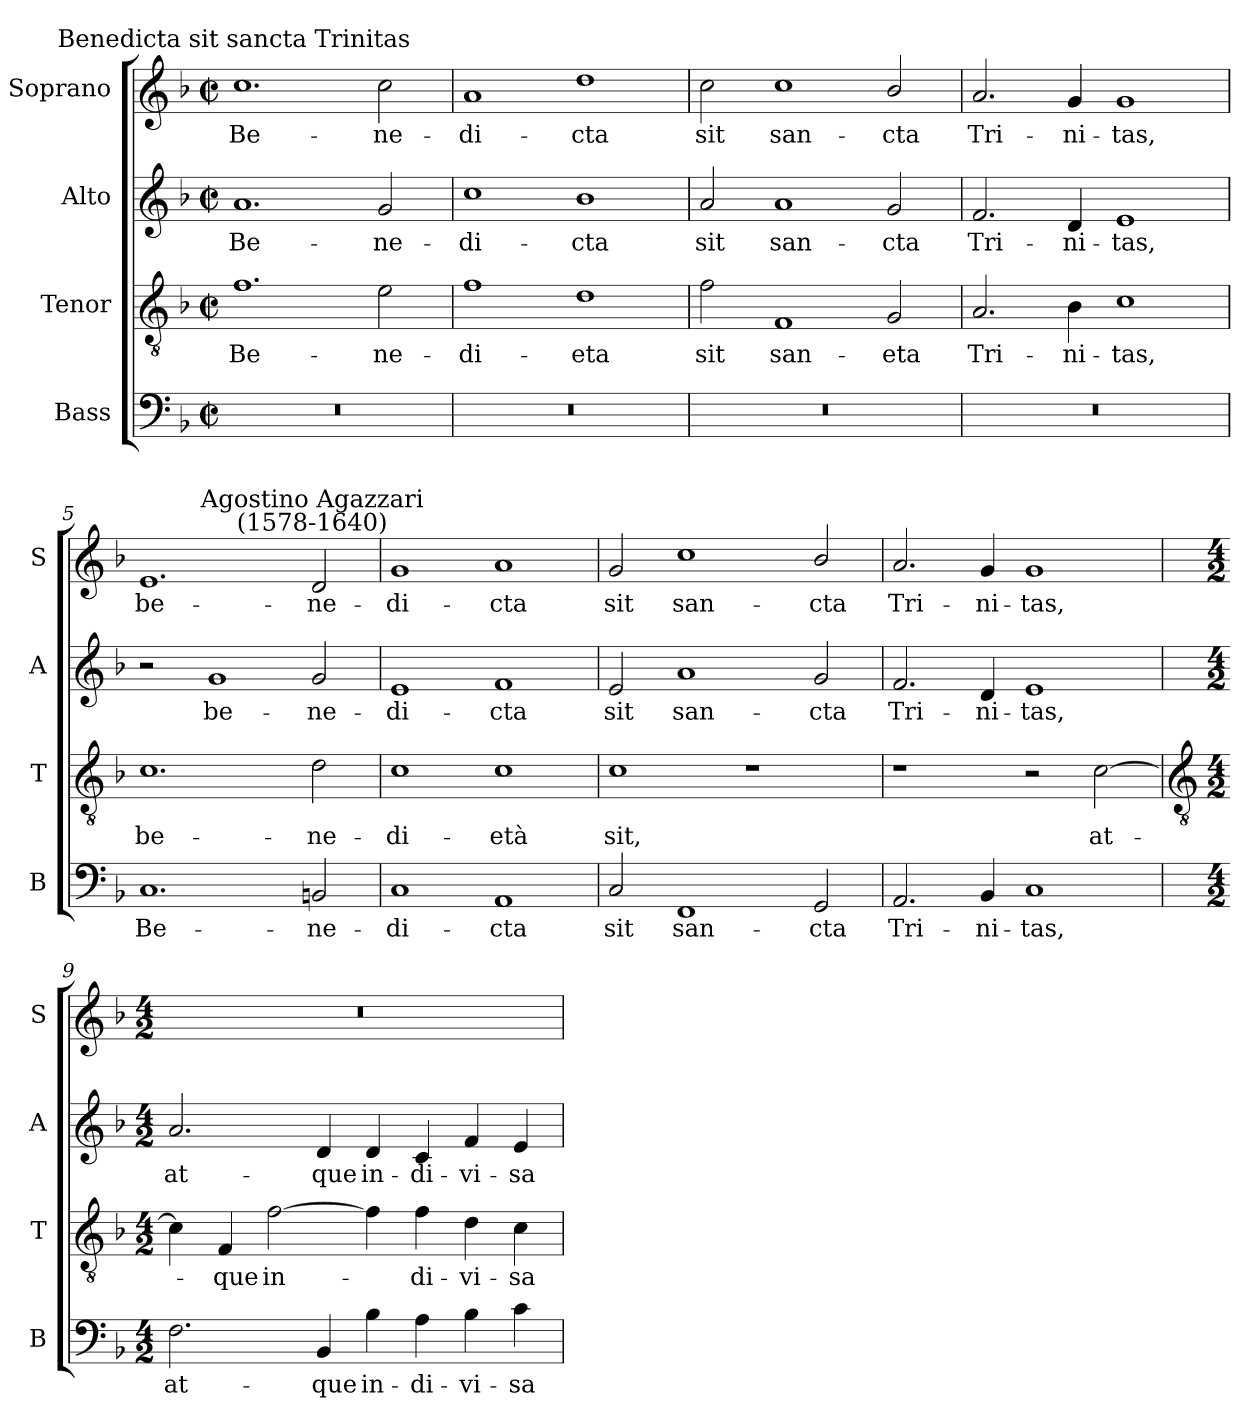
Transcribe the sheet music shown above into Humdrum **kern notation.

**kern	**text	**kern	**text	**kern	**text	**kern	**text
*part4	*part4	*part3	*part3	*part2	*part2	*part1	*part1
*staff4	*staff4	*staff3	*staff3	*staff2	*staff2	*staff1	*staff1
*I"Bass	*	*I"Tenor	*	*I"Alto	*	*I"Soprano	*
*I'B	*	*I'T	*	*I'A	*	*I'S	*
*clefF4	*	*clefGv2	*	*clefG2	*	*clefG2	*
*k[b-]	*	*k[b-]	*	*k[b-]	*	*k[b-]	*
*F:	*	*F:	*	*F:	*	*F:	*
*M4/2	*	*M4/2	*	*M4/2	*	*M4/2	*
*met(c|)	*	*met(c|)	*	*met(c|)	*	*met(c|)	*
=1	=1	=1	=1	=1	=1	=1	=1
!	!	!	!	!	!	!LO:TX:a:cj:t=Benedicta sit sancta Trinitas	!
!	!	!	!LO:LY:b	!	!LO:LY:b	!	!LO:LY:b
0r	.	1.f	Be-	1.a	Be-	1.cc	Be-
!	!	!	!LO:LY:b	!	!LO:LY:b	!	!LO:LY:b
.	.	2e	-ne-	2g	-ne-	2cc	-ne-
=2	=2	=2	=2	=2	=2	=2	=2
!	!	!	!LO:LY:b	!	!LO:LY:b	!	!LO:LY:b
0r	.	1f	-di-	1cc	-di-	1a	-di-
!	!	!	!LO:LY:b	!	!LO:LY:b	!	!LO:LY:b
.	.	1d	-eta	1b-	-cta	1dd	-cta
=3	=3	=3	=3	=3	=3	=3	=3
!	!	!	!LO:LY:b	!	!LO:LY:b	!	!LO:LY:b
0r	.	2f	sit	2a	sit	2cc	sit
!	!	!	!LO:LY:b	!	!LO:LY:b	!	!LO:LY:b
.	.	1F	san-	1a	san-	1cc	san-
!	!	!	!LO:LY:b	!	!LO:LY:b	!	!LO:LY:b
.	.	2G	-eta	2g	-cta	2b-/	-cta
=4	=4	=4	=4	=4	=4	=4	=4
!	!	!	!LO:LY:b	!	!LO:LY:b	!	!LO:LY:b
0r	.	2.A	Tri-	2.f	Tri-	2.a	Tri-
!	!	!	!LO:LY:b	!	!LO:LY:b	!	!LO:LY:b
.	.	4B-	-ni-	4d	-ni-	4g	-ni-
!	!	!	!LO:LY:b	!	!LO:LY:b	!	!LO:LY:b
.	.	1c	-tas,	1e	-tas,	1g	-tas,
=5	=5	=5	=5	=5	=5	=5	=5
!	!LO:LY:b	!	!LO:LY:b	!	!	!	!LO:LY:b
1.C	Be-	1.c	be-	2r	.	1.e	be-
!	!	!	!	!	!LO:LY:b	!	!
.	.	.	.	1g	be-	.	.
!	!	!	!	!	!	!LO:TX:a:cj:t=Agostino Agazzari\n(1578-1640)	!
!	!LO:LY:b	!	!LO:LY:b	!	!LO:LY:b	!	!LO:LY:b
2BBn	-ne-	2d	-ne-	2g	-ne-	2d	-ne-
=6	=6	=6	=6	=6	=6	=6	=6
!	!LO:LY:b	!	!LO:LY:b	!	!LO:LY:b	!	!LO:LY:b
1C	-di-	1c	-di-	1e	-di-	1g	-di-
!	!LO:LY:b	!	!LO:LY:b	!	!LO:LY:b	!	!LO:LY:b
1AA	-cta	1c	-età	1f	-cta	1a	-cta
=7	=7	=7	=7	=7	=7	=7	=7
!	!LO:LY:b	!	!LO:LY:b	!	!LO:LY:b	!	!LO:LY:b
2C	sit	1c	sit,	2e	sit	2g	sit
!	!LO:LY:b	!	!	!	!LO:LY:b	!	!LO:LY:b
1FF	san-	.	.	1a	san-	1cc	san-
.	.	1r	.	.	.	.	.
!	!LO:LY:b	!	!	!	!LO:LY:b	!	!LO:LY:b
2GG	-cta	.	.	2g	-cta	2b-/	-cta
=8	=8	=8	=8	=8	=8	=8	=8
!	!LO:LY:b	!	!	!	!LO:LY:b	!	!LO:LY:b
2.AA	Tri-	1r	.	2.f	Tri-	2.a	Tri-
!	!LO:LY:b	!	!	!	!LO:LY:b	!	!LO:LY:b
4BB-	-ni-	.	.	4d	-ni-	4g	-ni-
!	!LO:LY:b	!	!	!	!LO:LY:b	!	!LO:LY:b
1C	-tas,	2r	.	1e	-tas,	1g	-tas,
!	!	!	!LO:LY:b	!	!	!	!
.	.	[2c	at-	.	.	.	.
!!LO:LB:g=z
=9	=9	=9	=9	=9	=9	=9	=9
*	*	*clefGv2	*	*	*	*	*
*M4/2	*	*M4/2	*	*M4/2	*	*M4/2	*
!	!LO:LY:b	!	!	!	!LO:LY:b	!	!
2.F	at-	4c]	.	2.a	at-	0r	.
!	!	!	!LO:LY:b	!	!	!	!
.	.	4F	que	.	.	.	.
!	!	!	!LO:LY:b	!	!	!	!
.	.	[2f	in-	.	.	.	.
!	!LO:LY:b	!	!	!	!LO:LY:b	!	!
4BB-	-que	.	.	4d	-que	.	.
!	!LO:LY:b	!	!	!	!LO:LY:b	!	!
4B-	in-	4f]	.	4d	in-	.	.
!	!LO:LY:b	!	!LO:LY:b	!	!LO:LY:b	!	!
4A	-di-	4f	di-	4c	-di-	.	.
!	!LO:LY:b	!	!LO:LY:b	!	!LO:LY:b	!	!
4B-	-vi-	4d	-vi-	4f	-vi-	.	.
!	!LO:LY:b	!	!LO:LY:b	!	!LO:LY:b	!	!
4c	-sa	4c	-sa	4e	-sa	.	.
=	=	=	=	=	=	=	=
*-	*-	*-	*-	*-	*-	*-	*-
